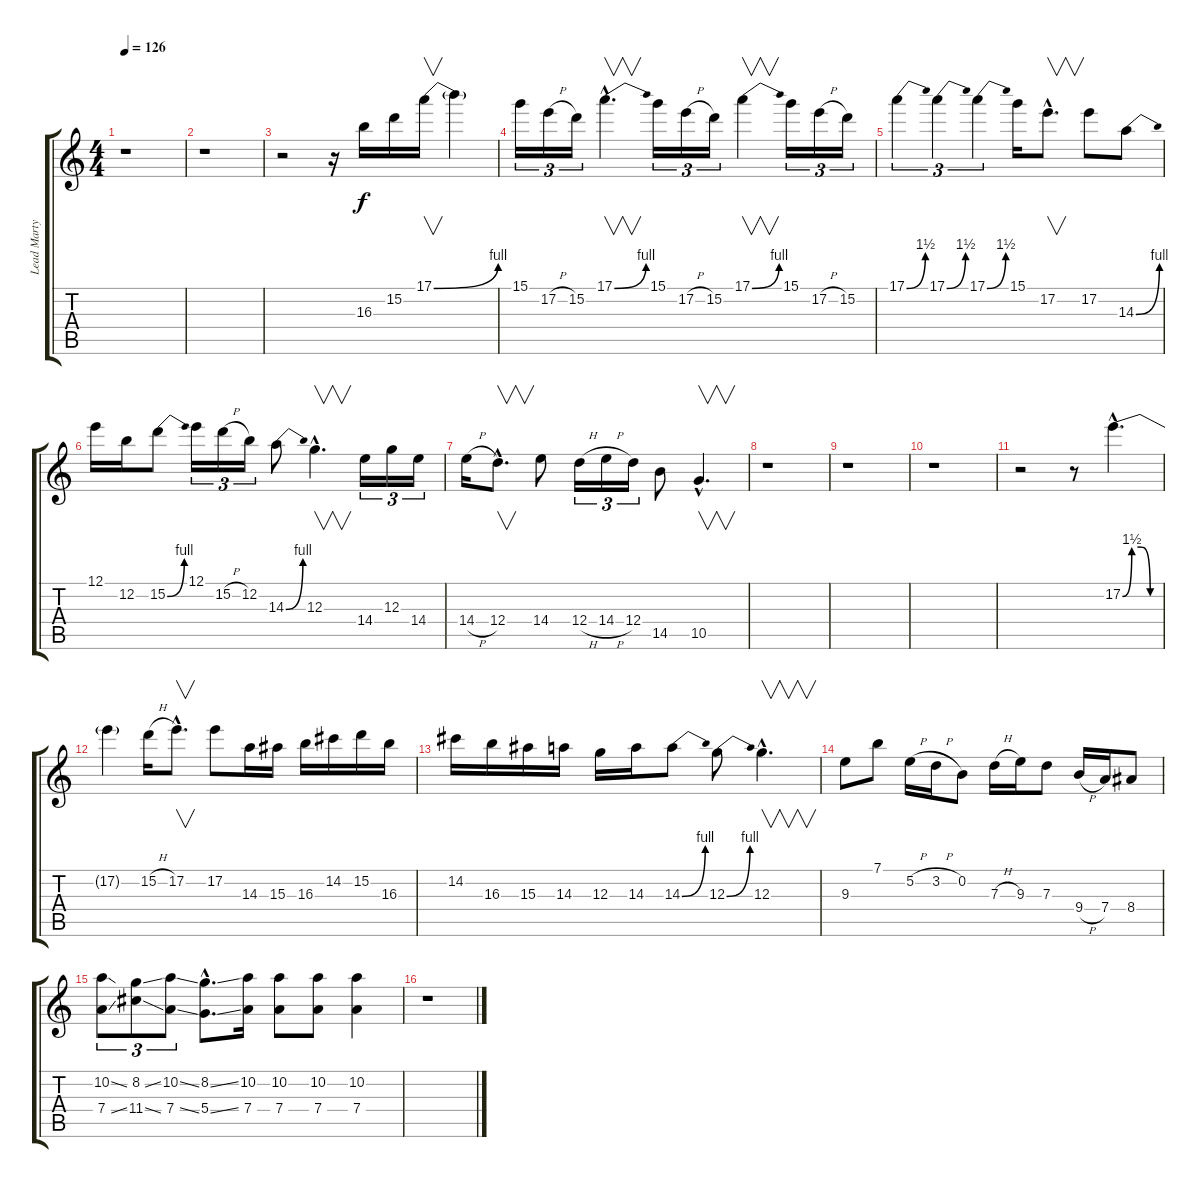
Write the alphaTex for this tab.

\track ("Lead Marty" "Lead Marty") {instrument distortionguitar}
\staff {score tabs}
\tuning (E4 B3 G3 D3 A2 E2) {hide}
\ts (4 4)
\tempo 126
\clef g2
\ks c
r.1{dy f} |
r.1 |
r.2 r.16 16.3.16 15.2.16 17.1{be (bend 0 0 60 4)}.16{v} 17.1{t}.4 |
15.1.16{tu (3 2)} 17.2{h}.16{tu (3 2)} 15.2.16{tu (3 2)} 17.1{be (bend 0 0 60 4) hac}.4{v d} 15.1.16{tu (3 2)} 17.2{h}.16{tu (3 2)} 15.2.16{tu (3 2)} 17.1{be (bend 0 0 60 4)}.4{v} 15.1.16{tu (3 2)} 17.2{h}.16{tu (3 2)} 15.2.16{tu (3 2)} |
17.1{be (bend 0 0 60 6)}.4{tu (3 2)} 17.1{be (bend 0 0 60 6)}.4{tu (3 2)} 17.1{be (bend 0 0 60 6)}.4{tu (3 2)} 15.1.16 17.2{hac}.8{v d} 17.2.8 14.3{be (bend 0 0 60 4)}.8 |
12.1.16 12.2.16 15.2{be (bend 0 0 60 4)}.8 12.1.16{tu (3 2)} 15.2{h}.16{tu (3 2)} 12.2.16{tu (3 2)} 14.3{be (bend 0 0 60 4)}.8 12.3{hac}.4{v d} 14.4.16{tu (3 2)} 12.3.16{tu (3 2)} 14.4.16{tu (3 2)} |
14.4{h}.16 12.4{hac}.8{v d} 14.4.8 12.4{h}.16{tu (3 2)} 14.4{h}.16{tu (3 2)} 12.4.16{tu (3 2)} 14.5.8 10.5{hac}.4{v d} |
r.1 |
r.1 |
r.1 |
r.2 r.8 17.2{be (custom 0 0 15 6 30 6 45 0 60 0) hac}.4{d} |
17.2{t}.4 15.2{h}.16 17.2{hac}.8{v d} 17.2.8 14.3.16 15.3.16 16.3.16 14.2.16 15.2.16 16.3.16 |
14.2.16 16.3.16 15.3.16 14.3.16 12.3.16 14.3.16 14.3{be (bend 0 0 60 4)}.8 12.3{be (bend 0 0 60 4)}.8 12.3{hac}.4{v d} |
9.3.8 7.1.8 5.2{h}.16 3.2{h}.16 0.2.8 7.3{h}.16 9.3.16 7.3.8 9.4{h}.16 7.4.16 8.4.8 |
(10.2{ss} 7.4{ss}).8{tu (3 2)} (8.2{ss} 11.4{ss}).8{tu (3 2)} (10.2{ss} 7.4{ss}).8{tu (3 2)} (8.2{ss hac} 5.4{ss hac}).8{d} (10.2 7.4).16 (10.2 7.4).8 (10.2 7.4).8 (10.2 7.4).4 |
r.1
